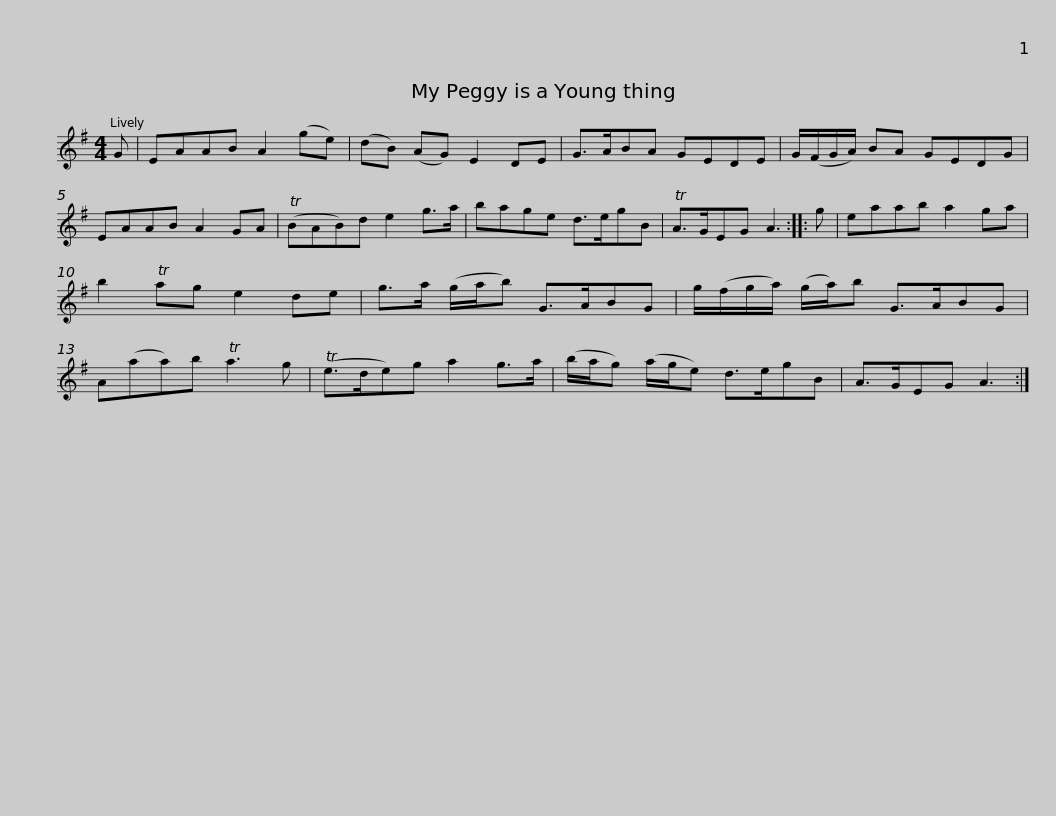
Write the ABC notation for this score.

X:1
L:1/8
M:4/4
I:linebreak $
K:G
V:1 treble
V:1
 G | EAAB A2 (ge) | (dB) (AG) E2 DE | G>ABA GEDE | G/(F/G/A/) BA GEDG | %5
 EAAB A2 GA |$ (TBAB)d e2 g>a | bage d>egB | TA>GEG A3 :: g | %10
 eaab a2 ga | b2 Tag e2 de |$ g>a (g/a/b) G>ABG | g/(f/g/a/) (g/a/)b G>ABG | A(aa)b Ta3 g | %15
 (Te>de)g a2 g>a |$ (b/a/g) (a/g/e) d>egB | A>GEG A3 :| %18
